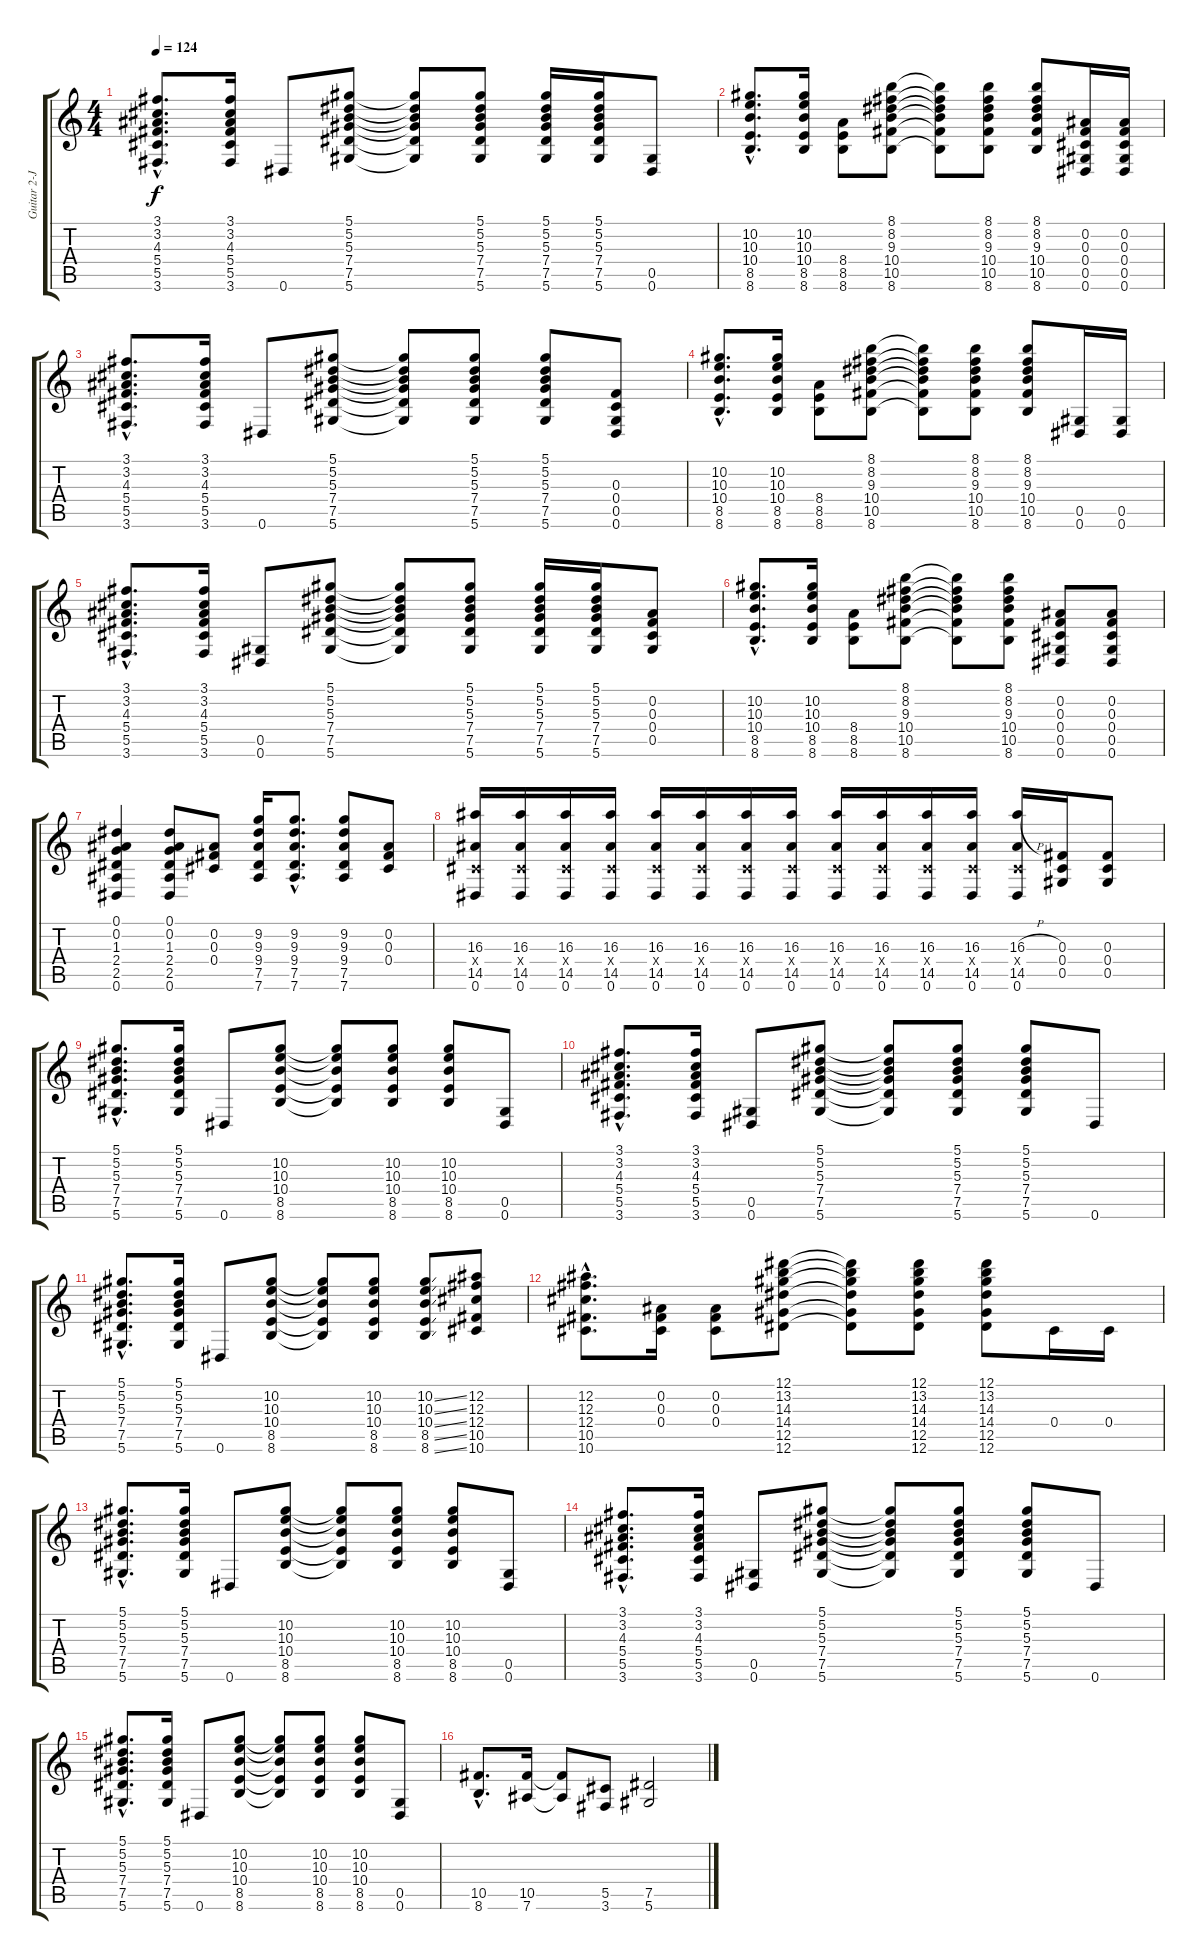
\track ("Guitar 2-Jade Puget" "Guitar 2-J") {instrument overdrivenguitar}
\staff {score tabs}
\tuning (Eb4 Bb3 Gb3 Db3 Ab2 Eb2) {hide}
\ts (4 4)
\tempo 124
\clef g2
\ks c
(3.1{hac} 3.2{hac} 4.3{hac} 5.4{hac} 5.5{hac} 3.6{hac}).8{d dy f} (3.1 3.2 4.3 5.4 5.5 3.6).16 0.6.8 (5.1 5.2 5.3 7.4 7.5 5.6).8 (5.1{t} 5.2{t} 5.3{t} 7.4{t} 7.5{t} 5.6{t}).8 (5.1 5.2 5.3 7.4 7.5 5.6).8 (5.1 5.2 5.3 7.4 7.5 5.6).16 (5.1 5.2 5.3 7.4 7.5 5.6).16 (0.5 0.6).8 |
(10.2{hac} 10.3{hac} 10.4{hac} 8.5{hac} 8.6{hac}).8{d} (10.2 10.3 10.4 8.5 8.6).16 (8.4 8.5 8.6).8 (8.1 8.2 9.3 10.4 10.5 8.6).8 (8.1{t} 8.2{t} 9.3{t} 10.4{t} 10.5{t} 8.6{t}).8 (8.1 8.2 9.3 10.4 10.5 8.6).8 (8.1 8.2 9.3 10.4 10.5 8.6).8 (0.2 0.3 0.4 0.5 0.6).16 (0.2 0.3 0.4 0.5 0.6).16 |
(3.1{hac} 3.2{hac} 4.3{hac} 5.4{hac} 5.5{hac} 3.6{hac}).8{d} (3.1 3.2 4.3 5.4 5.5 3.6).16 0.6.8 (5.1 5.2 5.3 7.4 7.5 5.6).8 (5.1{t} 5.2{t} 5.3{t} 7.4{t} 7.5{t} 5.6{t}).8 (5.1 5.2 5.3 7.4 7.5 5.6).8 (5.1 5.2 5.3 7.4 7.5 5.6).8 (0.3 0.4 0.5 0.6).8 |
(10.2{hac} 10.3{hac} 10.4{hac} 8.5{hac} 8.6{hac}).8{d} (10.2 10.3 10.4 8.5 8.6).16 (8.4 8.5 8.6).8 (8.1 8.2 9.3 10.4 10.5 8.6).8 (8.1{t} 8.2{t} 9.3{t} 10.4{t} 10.5{t} 8.6{t}).8 (8.1 8.2 9.3 10.4 10.5 8.6).8 (8.1 8.2 9.3 10.4 10.5 8.6).8 (0.5 0.6).16 (0.5 0.6).16 |
(3.1{hac} 3.2{hac} 4.3{hac} 5.4{hac} 5.5{hac} 3.6{hac}).8{d} (3.1 3.2 4.3 5.4 5.5 3.6).16 (0.5 0.6).8 (5.1 5.2 5.3 7.4 7.5 5.6).8 (5.1{t} 5.2{t} 5.3{t} 7.4{t} 7.5{t} 5.6{t}).8 (5.1 5.2 5.3 7.4 7.5 5.6).8 (5.1 5.2 5.3 7.4 7.5 5.6).16 (5.1 5.2 5.3 7.4 7.5 5.6).16 (0.2 0.3 0.4 0.5).8 |
(10.2{hac} 10.3{hac} 10.4{hac} 8.5{hac} 8.6{hac}).8{d} (10.2 10.3 10.4 8.5 8.6).16 (8.4 8.5 8.6).8 (8.1 8.2 9.3 10.4 10.5 8.6).8 (8.1{t} 8.2{t} 9.3{t} 10.4{t} 10.5{t} 8.6{t}).8 (8.1 8.2 9.3 10.4 10.5 8.6).8 (0.2 0.3 0.4 0.5 0.6).8 (0.2 0.3 0.4 0.5 0.6).8 |
(0.1 0.2 1.3 2.4 2.5 0.6).4 (0.1 0.2 1.3 2.4 2.5 0.6).8 (0.2 0.3 0.4).8 (9.2 9.3 9.4 7.5 7.6).16 (9.2{hac} 9.3{hac} 9.4{hac} 7.5{hac} 7.6{hac}).8{d} (9.2 9.3 9.4 7.5 7.6).8 (0.2 0.3 0.4).8 |
(16.3 0.4{x} 14.5 0.6).16 (16.3 0.4{x} 14.5 0.6).16 (16.3 0.4{x} 14.5 0.6).16 (16.3 0.4{x} 14.5 0.6).16 (16.3 0.4{x} 14.5 0.6).16 (16.3 0.4{x} 14.5 0.6).16 (16.3 0.4{x} 14.5 0.6).16 (16.3 0.4{x} 14.5 0.6).16 (16.3 0.4{x} 14.5 0.6).16 (16.3 0.4{x} 14.5 0.6).16 (16.3 0.4{x} 14.5 0.6).16 (16.3 0.4{x} 14.5 0.6).16 (16.3{h} 0.4{x} 14.5 0.6).16 (0.3 0.4 0.5).16 (0.3 0.4 0.5).8 |
(5.1{hac} 5.2{hac} 5.3{hac} 7.4{hac} 7.5{hac} 5.6{hac}).8{d} (5.1 5.2 5.3 7.4 7.5 5.6).16 0.6.8 (10.2 10.3 10.4 8.5 8.6).8 (10.2{t} 10.3{t} 10.4{t} 8.5{t} 8.6{t}).8 (10.2 10.3 10.4 8.5 8.6).8 (10.2 10.3 10.4 8.5 8.6).8 (0.5 0.6).8 |
(3.1{hac} 3.2{hac} 4.3{hac} 5.4{hac} 5.5{hac} 3.6{hac}).8{d} (3.1 3.2 4.3 5.4 5.5 3.6).16 (0.5 0.6).8 (5.1 5.2 5.3 7.4 7.5 5.6).8 (5.1{t} 5.2{t} 5.3{t} 7.4{t} 7.5{t} 5.6{t}).8 (5.1 5.2 5.3 7.4 7.5 5.6).8 (5.1 5.2 5.3 7.4 7.5 5.6).8 0.6.8 |
(5.1{hac} 5.2{hac} 5.3{hac} 7.4{hac} 7.5{hac} 5.6{hac}).8{d} (5.1 5.2 5.3 7.4 7.5 5.6).16 0.6.8 (10.2 10.3 10.4 8.5 8.6).8 (10.2{t} 10.3{t} 10.4{t} 8.5{t} 8.6{t}).8 (10.2 10.3 10.4 8.5 8.6).8 (10.2{ss} 10.3{ss} 10.4{ss} 8.5{ss} 8.6{ss}).8 (12.2 12.3 12.4 10.5 10.6).8 |
(12.2{hac} 12.3{hac} 12.4{hac} 10.5{hac} 10.6{hac}).8{d} (0.2 0.3 0.4).16 (0.2 0.3 0.4).8 (12.1 13.2 14.3 14.4 12.5 12.6).8 (12.1{t} 13.2{t} 14.3{t} 14.4{t} 12.5{t} 12.6{t}).8 (12.1 13.2 14.3 14.4 12.5 12.6).8 (12.1 13.2 14.3 14.4 12.5 12.6).8 0.4.16 0.4.16 |
(5.1{hac} 5.2{hac} 5.3{hac} 7.4{hac} 7.5{hac} 5.6{hac}).8{d} (5.1 5.2 5.3 7.4 7.5 5.6).16 0.6.8 (10.2 10.3 10.4 8.5 8.6).8 (10.2{t} 10.3{t} 10.4{t} 8.5{t} 8.6{t}).8 (10.2 10.3 10.4 8.5 8.6).8 (10.2 10.3 10.4 8.5 8.6).8 (0.5 0.6).8 |
(3.1{hac} 3.2{hac} 4.3{hac} 5.4{hac} 5.5{hac} 3.6{hac}).8{d} (3.1 3.2 4.3 5.4 5.5 3.6).16 (0.5 0.6).8 (5.1 5.2 5.3 7.4 7.5 5.6).8 (5.1{t} 5.2{t} 5.3{t} 7.4{t} 7.5{t} 5.6{t}).8 (5.1 5.2 5.3 7.4 7.5 5.6).8 (5.1 5.2 5.3 7.4 7.5 5.6).8 0.6.8 |
(5.1{hac} 5.2{hac} 5.3{hac} 7.4{hac} 7.5{hac} 5.6{hac}).8{d} (5.1 5.2 5.3 7.4 7.5 5.6).16 0.6.8 (10.2 10.3 10.4 8.5 8.6).8 (10.2{t} 10.3{t} 10.4{t} 8.5{t} 8.6{t}).8 (10.2 10.3 10.4 8.5 8.6).8 (10.2 10.3 10.4 8.5 8.6).8 (0.5 0.6).8 |
(10.5{hac} 8.6{hac}).8{d} (10.5 7.6).16 (10.5{t} 7.6{t}).8 (5.5 3.6).8 (7.5 5.6).2
